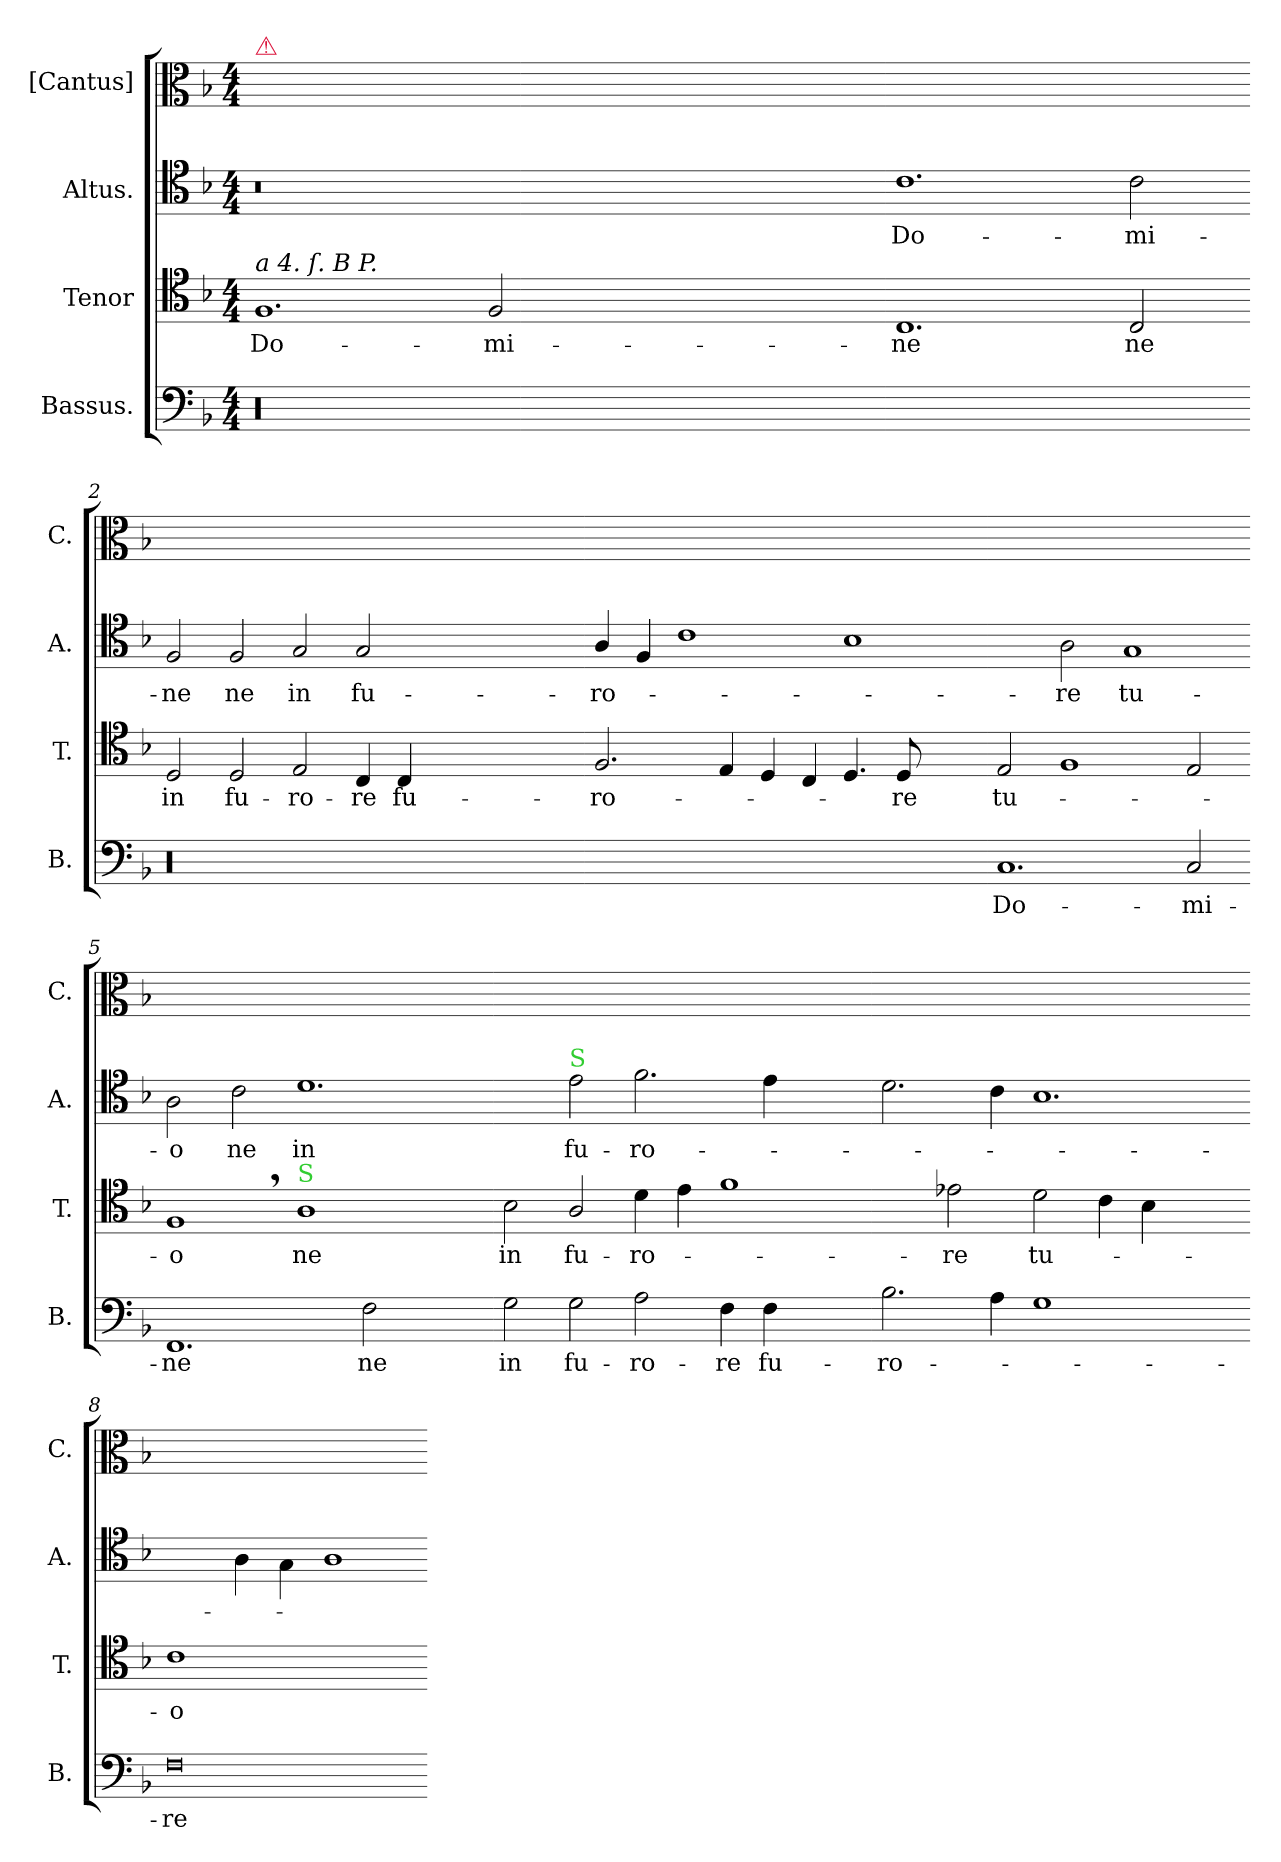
**kern	**text	**kern	**text	**kern	**text	**kern
*part4	*part4	*part3	*part3	*part2	*part2	*part1
*staff4	*staff4	*staff3	*staff3	*staff2	*staff2	*staff1
*I"Bassus.	*	*I"Tenor	*	*I"Altus.	*	*I"[Cantus]
*I'B.	*	*I'T.	*	*I'A.	*	*I'C.
*clefF4	*	*clefC4	*	*clefC4	*	*clefC3
*k[b-]	*	*k[b-]	*	*k[b-]	*	*k[b-]
*F:	*	*F:	*	*F:	*	*F:
*M4/4	*	*M4/4	*	*M4/4	*	*M4/4
=	=	=	=	=	=	=
!	!	!	!	!	!	!LO:TX:a:color=crimson:t=⚠
!	!	!LO:TX:a:i:t=a 4. ſ. B P.	!	!	!	!
00r	.	1.F/	Do-	0r	.	0ryy
.	.	2F/	-mi-	.	.	.
.	.	0ryy	.	0ryy	.	0ryy
=1-	=1-	=1-	=1-	=1-	=1-	=1-
0ryy	.	1.C/	-ne	1.c\	Do-	0ryy
.	.	2C/	ne	2c\	-mi-	.
=2-	=2-	=2-	=2-	=2-	=2-	=2-
00r	.	2D/	in	2F/	-ne	0ryy
.	.	2D/	fu-	2F/	ne	.
.	.	2E/	-ro-	2G/	in	.
.	.	4C/	-re	2G/	fu-	.
.	.	4C/	fu-	.	.	.
.	.	0ryy	.	0ryy	.	0ryy
=3-	=3-	=3-	=3-	=3-	=3-	=3-
0ryy	.	2.F/	-ro-	4A/	-ro-	0ryy
.	.	.	.	4F/	.	.
.	.	.	.	1c\	.	.
.	.	4E/	.	.	.	.
.	.	4D/	.	.	.	.
.	.	4C/	.	.	.	.
.	.	4.D/	.	1B-\	.	.
.	.	8D/	-re	.	.	.
2ryy	.	2ryy	.	.	.	2ryy
=4-	=4-	=4-	=4-	=4-	=4-	=4-
1.C/	Do-	2E/	tu-	2ryy	.	0ryy
.	.	1F/	.	2A\	-re	.
.	.	.	.	1G/	tu-	.
2C/	-mi-	2E/	.	.	.	.
=5-	=5-	=5-	=5-	=5-	=5-	=5-
1.FF/	-ne	1F,</	-o	2A\	-o	0ryy
.	.	.	.	2c\	ne	.
!	!	!LO:TX:a:color=limegreen:t=S	!	!	!	!
.	.	1A\	ne	1.d\	in	.
2F\	ne	.	.	.	.	.
2ryy	.	2ryy	.	.	.	2ryy
=6-	=6-	=6-	=6-	=6-	=6-	=6-
2G\	in	2B-\	in	2ryy	.	0ryy
!	!	!	!	!LO:TX:a:color=limegreen:t=S	!	!
2G\	fu-	2A/	fu-	2e\	fu-	.
2A\	-ro-	4d\	-ro-	2.f\	-ro-	.
.	.	4e\	.	.	.	.
4F\	-re	1f\	.	.	.	.
4F\	fu-	.	.	4e\	.	.
2ryy	.	.	.	2ryy	.	2ryy
=7-	=7-	=7-	=7-	=7-	=7-	=7-
2.B-\	-ro-	2ryy	.	2.d\	.	0ryy
.	.	2e-X\	-re	.	.	.
4A\	.	.	.	4c\	.	.
1G\	.	2d\	tu-	1.B-\	.	.
.	.	4c\	.	.	.	.
.	.	4B-\	.	.	.	.
2ryy	.	2ryy	.	.	.	2ryy
=8-	=8-	=8-	=8-	=8-	=8-	=8-
!	!	!LO:N:vis=1	!	!	!	!
0F\	-re	0c\	-o	2ryy	.	0ryy
.	.	.	.	4A\	.	.
.	.	.	.	4G\	.	.
.	.	.	.	1A\	.	.
=-	=-	=-	=-	=-	=-	=-
*-	*-	*-	*-	*-	*-	*-
